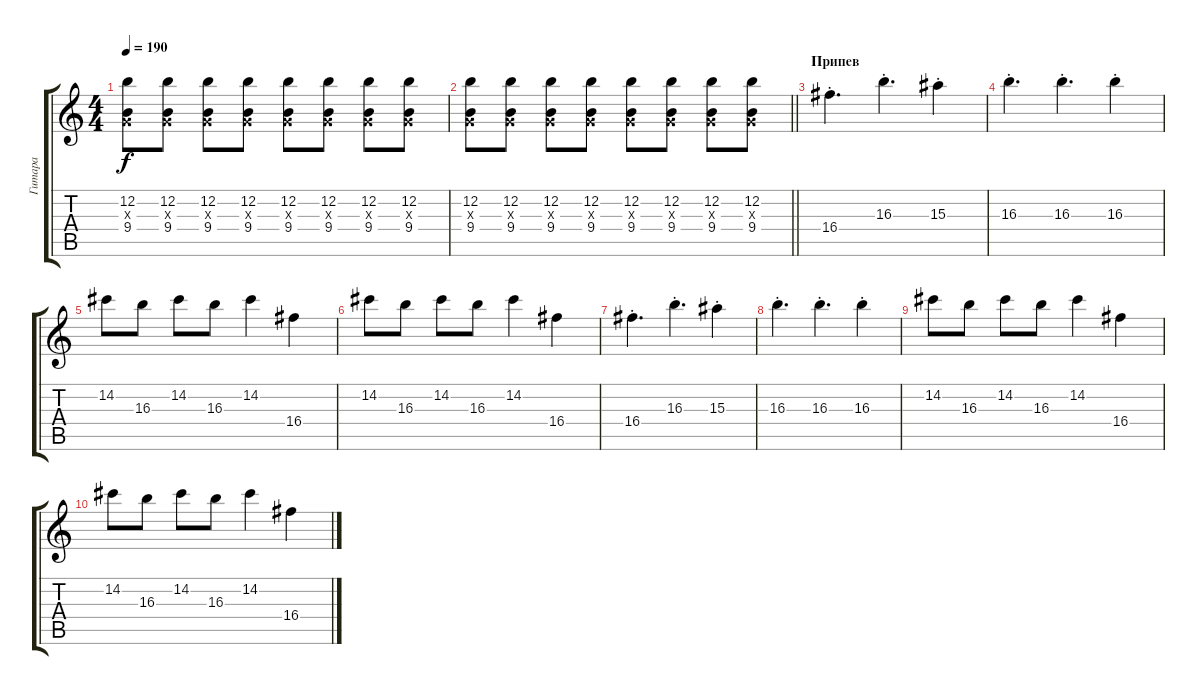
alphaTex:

\track ("Гитара" "Гитара") {instrument distortionguitar}
\staff {score tabs}
\tuning (E4 B3 G3 D3 A2 E2) {hide}
\ts (4 4)
\tempo 190
\clef g2
\ks c
(12.2 0.3{x} 9.4).8{dy f} (12.2 0.3{x} 9.4).8 (12.2 0.3{x} 9.4).8 (12.2 0.3{x} 9.4).8 (12.2 0.3{x} 9.4).8 (12.2 0.3{x} 9.4).8 (12.2 0.3{x} 9.4).8 (12.2 0.3{x} 9.4).8 |
\barLineRight lightlight
(12.2 0.3{x} 9.4).8 (12.2 0.3{x} 9.4).8 (12.2 0.3{x} 9.4).8 (12.2 0.3{x} 9.4).8 (12.2 0.3{x} 9.4).8 (12.2 0.3{x} 9.4).8 (12.2 0.3{x} 9.4).8 (12.2 0.3{x} 9.4).8 |
\section ("" "Припев")
16.4{st}.4{d volume 11} 16.3{st}.4{d} 15.3{st}.4 |
16.3{st}.4{d} 16.3{st}.4{d} 16.3{st}.4 |
14.2.8 16.3.8 14.2.8 16.3.8 14.2.4 16.4.4 |
14.2.8 16.3.8 14.2.8 16.3.8 14.2.4 16.4.4 |
16.4{st}.4{d} 16.3{st}.4{d} 15.3{st}.4 |
16.3{st}.4{d} 16.3{st}.4{d} 16.3{st}.4 |
14.2.8 16.3.8 14.2.8 16.3.8 14.2.4 16.4.4 |
14.2.8 16.3.8 14.2.8 16.3.8 14.2.4 16.4.4
